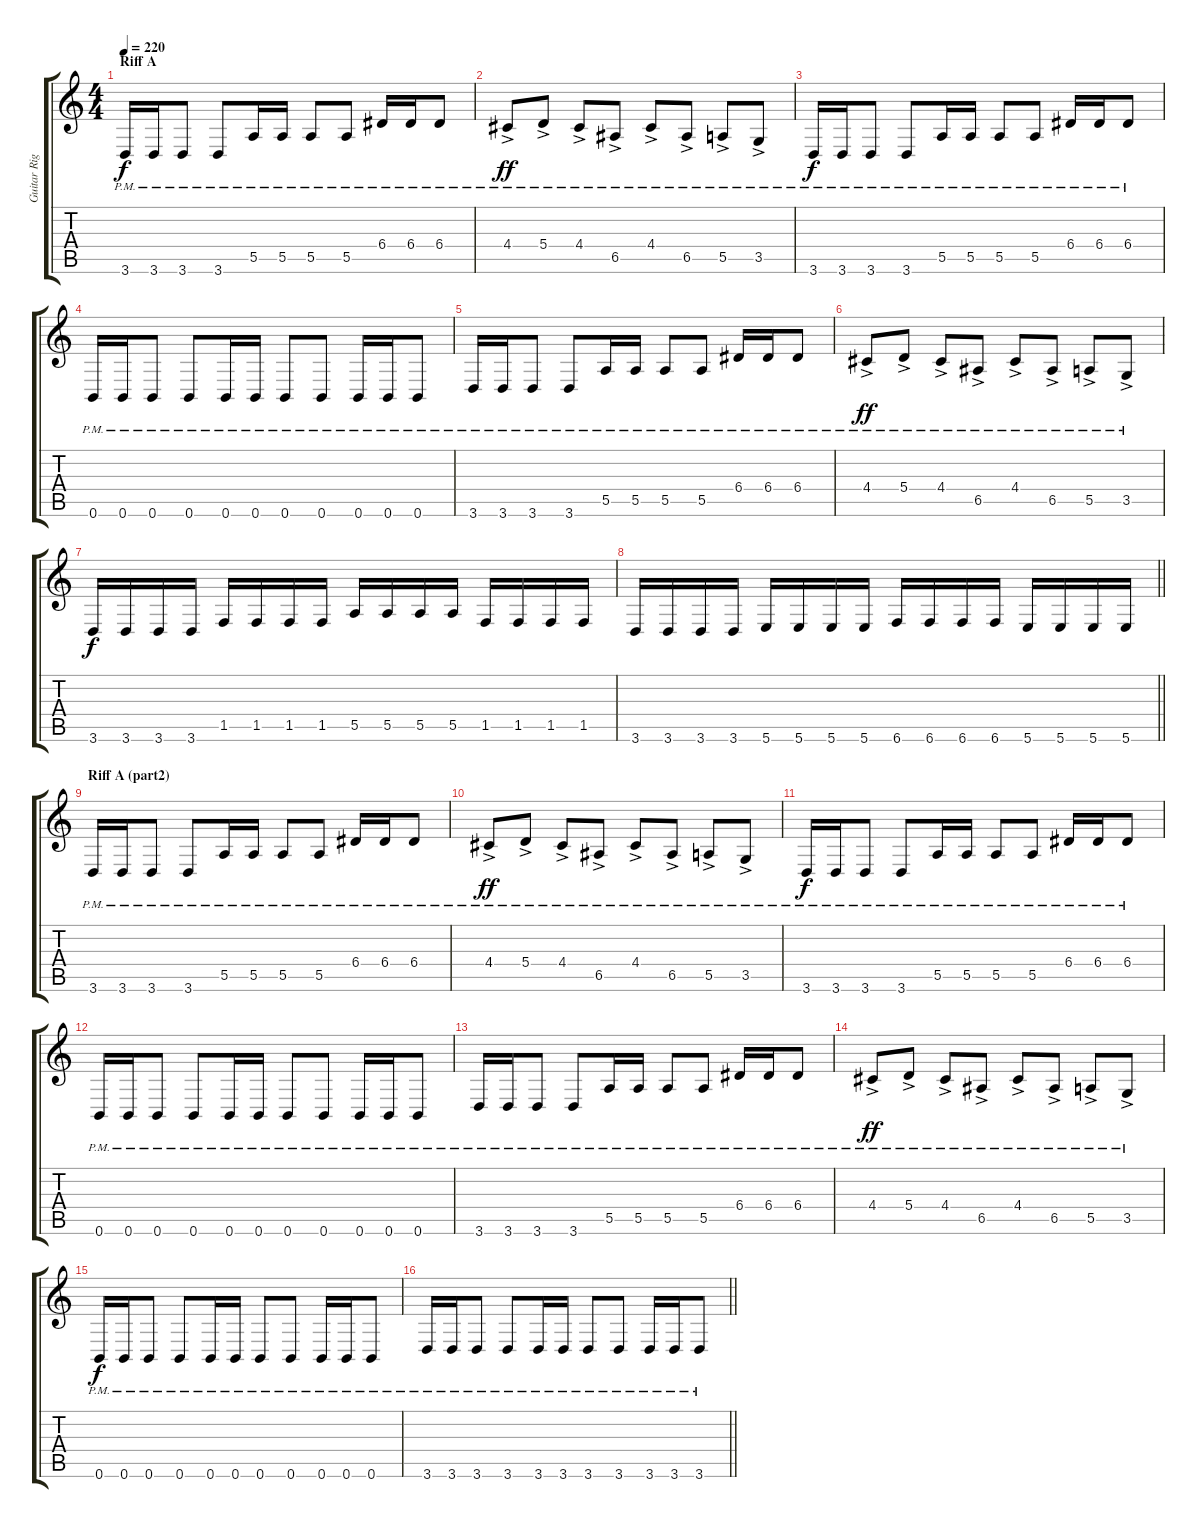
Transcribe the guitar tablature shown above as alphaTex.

\track ("Guitar Right" "Guitar Rig") {instrument distortionguitar}
\staff {score tabs}
\tuning (B3 Gb3 D3 A2 E2 B1) {hide}
\ts (4 4)
\section ("" "Riff A")
\tempo 220
\clef g2
\ks c
3.6{pm}.16{dy f} 3.6{pm}.16 3.6{pm}.8 3.6{pm}.8 5.5{pm}.16 5.5{pm}.16 5.5{pm}.8 5.5{pm}.8 6.4{pm}.16 6.4{pm}.16 6.4{pm}.8 |
4.4{ac pm}.8{dy ff} 5.4{ac pm}.8 4.4{ac pm}.8 6.5{ac pm}.8 4.4{ac pm}.8 6.5{ac pm}.8 5.5{ac pm}.8 3.5{ac pm}.8 |
3.6{pm}.16{dy f} 3.6{pm}.16 3.6{pm}.8 3.6{pm}.8 5.5{pm}.16 5.5{pm}.16 5.5{pm}.8 5.5{pm}.8 6.4{pm}.16 6.4{pm}.16 6.4{pm}.8 |
0.6{pm}.16 0.6{pm}.16 0.6{pm}.8 0.6{pm}.8 0.6{pm}.16 0.6{pm}.16 0.6{pm}.8 0.6{pm}.8 0.6{pm}.16 0.6{pm}.16 0.6{pm}.8 |
3.6{pm}.16 3.6{pm}.16 3.6{pm}.8 3.6{pm}.8 5.5{pm}.16 5.5{pm}.16 5.5{pm}.8 5.5{pm}.8 6.4{pm}.16 6.4{pm}.16 6.4{pm}.8 |
4.4{ac pm}.8{dy ff} 5.4{ac pm}.8 4.4{ac pm}.8 6.5{ac pm}.8 4.4{ac pm}.8 6.5{ac pm}.8 5.5{ac pm}.8 3.5{ac pm}.8 |
3.6.16{dy f} 3.6.16 3.6.16 3.6.16 1.5.16 1.5.16 1.5.16 1.5.16 5.5.16 5.5.16 5.5.16 5.5.16 1.5.16 1.5.16 1.5.16 1.5.16 |
\barLineRight lightlight
3.6.16 3.6.16 3.6.16 3.6.16 5.6.16 5.6.16 5.6.16 5.6.16 6.6.16 6.6.16 6.6.16 6.6.16 5.6.16 5.6.16 5.6.16 5.6.16 |
\section ("" "Riff A (part2)")
3.6{pm}.16 3.6{pm}.16 3.6{pm}.8 3.6{pm}.8 5.5{pm}.16 5.5{pm}.16 5.5{pm}.8 5.5{pm}.8 6.4{pm}.16 6.4{pm}.16 6.4{pm}.8 |
4.4{ac pm}.8{dy ff} 5.4{ac pm}.8 4.4{ac pm}.8 6.5{ac pm}.8 4.4{ac pm}.8 6.5{ac pm}.8 5.5{ac pm}.8 3.5{ac pm}.8 |
3.6{pm}.16{dy f} 3.6{pm}.16 3.6{pm}.8 3.6{pm}.8 5.5{pm}.16 5.5{pm}.16 5.5{pm}.8 5.5{pm}.8 6.4{pm}.16 6.4{pm}.16 6.4{pm}.8 |
0.6{pm}.16 0.6{pm}.16 0.6{pm}.8 0.6{pm}.8 0.6{pm}.16 0.6{pm}.16 0.6{pm}.8 0.6{pm}.8 0.6{pm}.16 0.6{pm}.16 0.6{pm}.8 |
3.6{pm}.16 3.6{pm}.16 3.6{pm}.8 3.6{pm}.8 5.5{pm}.16 5.5{pm}.16 5.5{pm}.8 5.5{pm}.8 6.4{pm}.16 6.4{pm}.16 6.4{pm}.8 |
4.4{ac pm}.8{dy ff} 5.4{ac pm}.8 4.4{ac pm}.8 6.5{ac pm}.8 4.4{ac pm}.8 6.5{ac pm}.8 5.5{ac pm}.8 3.5{ac pm}.8 |
0.6{pm}.16{dy f} 0.6{pm}.16 0.6{pm}.8 0.6{pm}.8 0.6{pm}.16 0.6{pm}.16 0.6{pm}.8 0.6{pm}.8 0.6{pm}.16 0.6{pm}.16 0.6{pm}.8 |
\barLineRight lightlight
3.6{pm}.16 3.6{pm}.16 3.6{pm}.8 3.6{pm}.8 3.6{pm}.16 3.6{pm}.16 3.6{pm}.8 3.6{pm}.8 3.6{pm}.16 3.6{pm}.16 3.6{pm}.8
